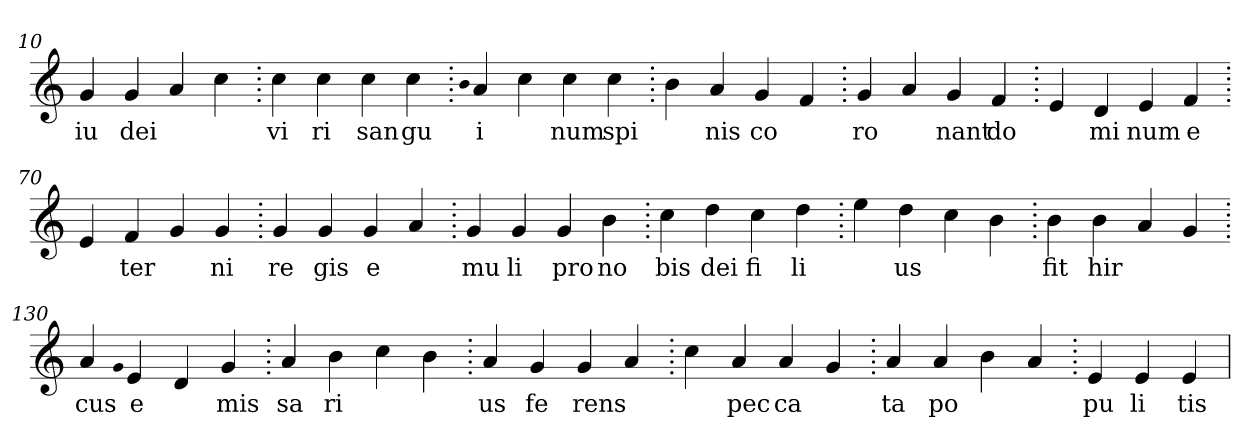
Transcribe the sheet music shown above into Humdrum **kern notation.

**kern	**text
*part1	*part1
*staff1	*staff1
*clefG2	*
=10.	=10.
4g	iu
4g	dei
4a	.
4cc	.
=20.	=20.
4cc	vi
4cc	ri
4cc	san
4cc	gu
=30.	=30.
qqb	.
4a	i
4cc	.
4cc	num
4cc	spi
=40.	=40.
4b	.
4a	nis
4g	co
4f	.
=50.	=50.
4g	ro
4a	.
4g	nant
4f	do
=60.	=60.
4e	.
4d	mi
4e	num
4f	e
=70.	=70.
4e	.
4f	ter
4g	.
4g	ni
=80.	=80.
4g	re
4g	gis
4g	e
4a	.
=90.	=90.
4g	mu
4g	li
4g	pro
4b	no
=100.	=100.
4cc	bis
4dd	dei
4cc	fi
4dd	li
=110.	=110.
4ee	.
4dd	us
4cc	.
4b	.
=120.	=120.
4b	fit
4b	hir
4a	.
4g	.
=130.	=130.
4a	cus
qqg	.
4e	e
4d	.
4g	mis
=140.	=140.
4a	sa
4b	ri
4cc	.
4b	.
=150.	=150.
4a	us
4g	fe
4g	rens
4a	.
=160.	=160.
4cc	.
4a	pec
4a	ca
4g	.
=170.	=170.
4a	ta
4a	po
4b	.
4a	.
=180.	=180.
4e	pu
4e	li
4e	tis
=	=
*-	*-
